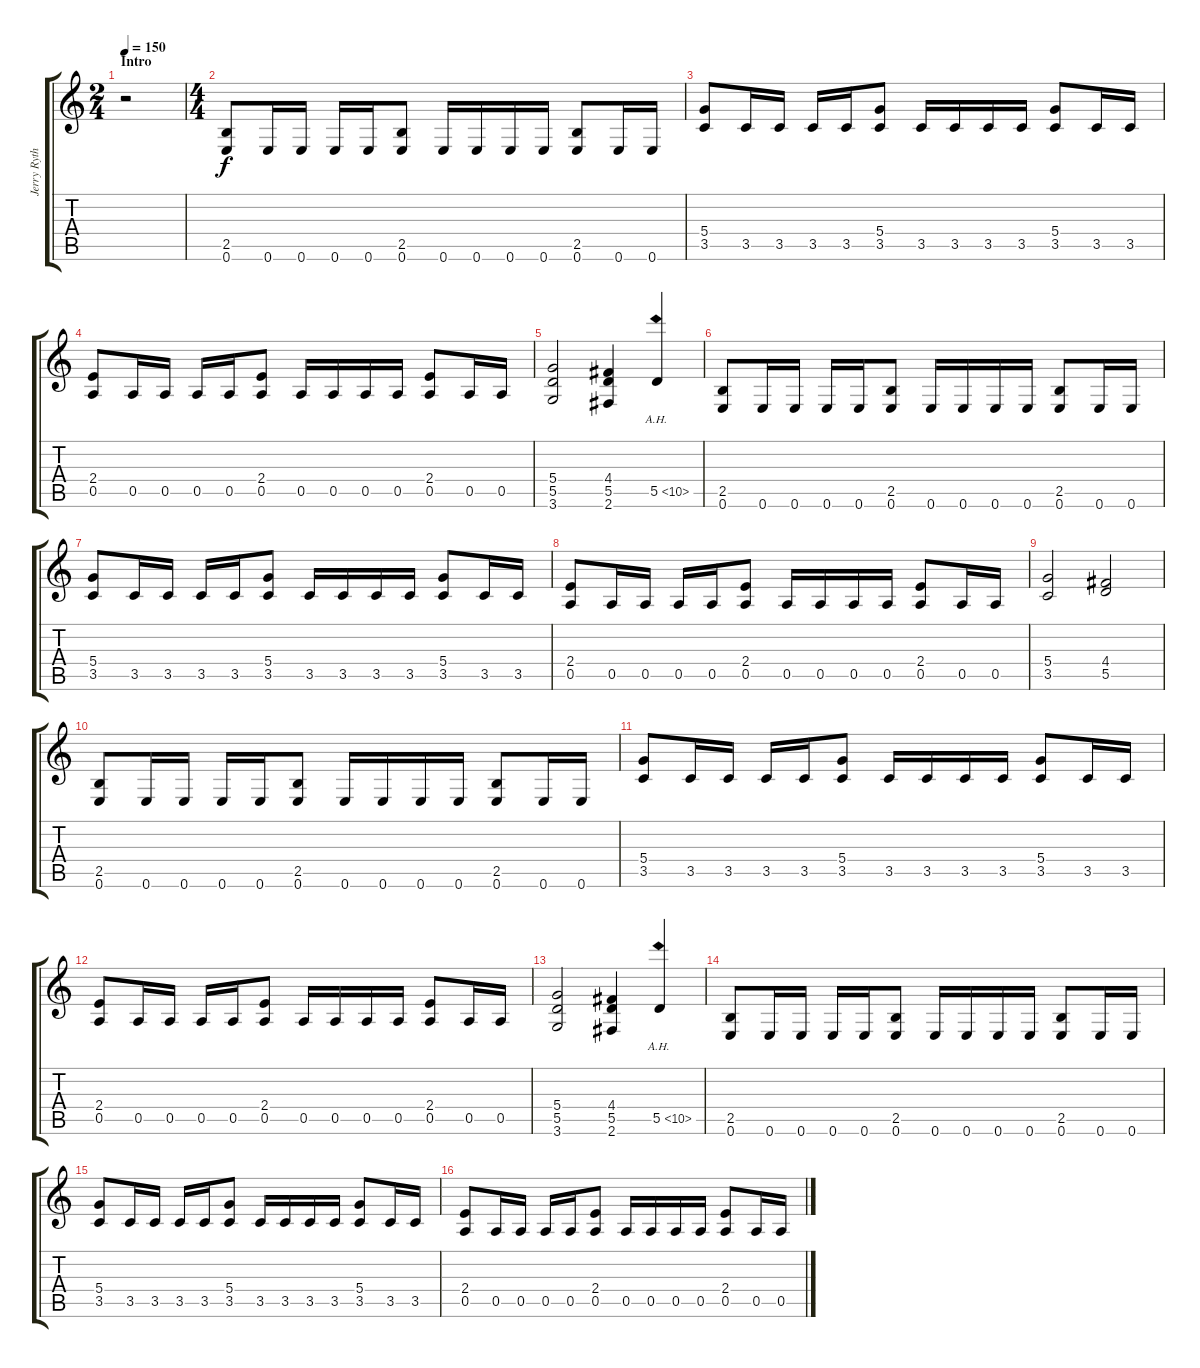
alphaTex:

\track ("Jerry Rythmn" "Jerry Ryth") {instrument distortionguitar}
\staff {score tabs}
\tuning (E4 B3 G3 D3 A2 E2) {hide}
\ts (2 4)
\section ("" "Intro")
\tempo 150
\clef g2
\ks c
r.2{dy f instrument distortionguitar} |
\ts (4 4)
(2.5 0.6).8 0.6.16 0.6.16 0.6.16 0.6.16 (2.5 0.6).8 0.6.16 0.6.16 0.6.16 0.6.16 (2.5 0.6).8 0.6.16 0.6.16 |
(5.4 3.5).8 3.5.16 3.5.16 3.5.16 3.5.16 (5.4 3.5).8 3.5.16 3.5.16 3.5.16 3.5.16 (5.4 3.5).8 3.5.16 3.5.16 |
(2.4 0.5).8 0.5.16 0.5.16 0.5.16 0.5.16 (2.4 0.5).8 0.5.16 0.5.16 0.5.16 0.5.16 (2.4 0.5).8 0.5.16 0.5.16 |
(5.4 5.5 3.6).2 (4.4 5.5 2.6).4 5.5{ah 5}.4 |
(2.5 0.6).8 0.6.16 0.6.16 0.6.16 0.6.16 (2.5 0.6).8 0.6.16 0.6.16 0.6.16 0.6.16 (2.5 0.6).8 0.6.16 0.6.16 |
(5.4 3.5).8 3.5.16 3.5.16 3.5.16 3.5.16 (5.4 3.5).8 3.5.16 3.5.16 3.5.16 3.5.16 (5.4 3.5).8 3.5.16 3.5.16 |
(2.4 0.5).8 0.5.16 0.5.16 0.5.16 0.5.16 (2.4 0.5).8 0.5.16 0.5.16 0.5.16 0.5.16 (2.4 0.5).8 0.5.16 0.5.16 |
(5.4 3.5).2 (4.4 5.5).2 |
(2.5 0.6).8 0.6.16 0.6.16 0.6.16 0.6.16 (2.5 0.6).8 0.6.16 0.6.16 0.6.16 0.6.16 (2.5 0.6).8 0.6.16 0.6.16 |
(5.4 3.5).8 3.5.16 3.5.16 3.5.16 3.5.16 (5.4 3.5).8 3.5.16 3.5.16 3.5.16 3.5.16 (5.4 3.5).8 3.5.16 3.5.16 |
(2.4 0.5).8 0.5.16 0.5.16 0.5.16 0.5.16 (2.4 0.5).8 0.5.16 0.5.16 0.5.16 0.5.16 (2.4 0.5).8 0.5.16 0.5.16 |
(5.4 5.5 3.6).2 (4.4 5.5 2.6).4 5.5{ah 5}.4 |
(2.5 0.6).8 0.6.16 0.6.16 0.6.16 0.6.16 (2.5 0.6).8 0.6.16 0.6.16 0.6.16 0.6.16 (2.5 0.6).8 0.6.16 0.6.16 |
(5.4 3.5).8 3.5.16 3.5.16 3.5.16 3.5.16 (5.4 3.5).8 3.5.16 3.5.16 3.5.16 3.5.16 (5.4 3.5).8 3.5.16 3.5.16 |
(2.4 0.5).8 0.5.16 0.5.16 0.5.16 0.5.16 (2.4 0.5).8 0.5.16 0.5.16 0.5.16 0.5.16 (2.4 0.5).8 0.5.16 0.5.16
